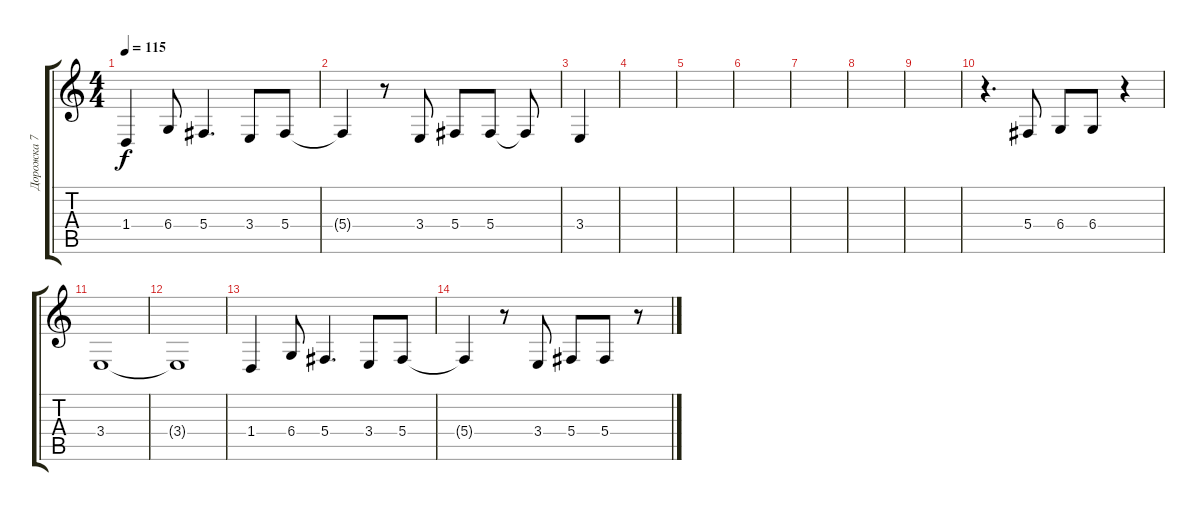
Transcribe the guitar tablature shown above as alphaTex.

\track ("Дорожка 7" "Дорожка 7") {instrument oboe}
\staff {score tabs}
\tuning (Eb4 Bb3 Gb3 Db3 Ab2 Db2) {hide}
\ts (4 4)
\tempo 115
\clef g2
\ks c
1.4.4{dy f} 6.4.8 5.4.4{d} 3.4.8 5.4.8 |
5.4{t}.4 r.8 3.4.8 5.4.8 5.4.8 5.4{t}.8 |
3.4.4 |
|
|
|
|
|
|
r.4{d volume 16} 5.4.8 6.4.8 6.4.8 r.4 |
3.4.1 |
3.4{t}.1 |
1.4.4 6.4.8 5.4.4{d} 3.4.8 5.4.8 |
5.4{t}.4 r.8 3.4.8 5.4.8 5.4.8 r.8
